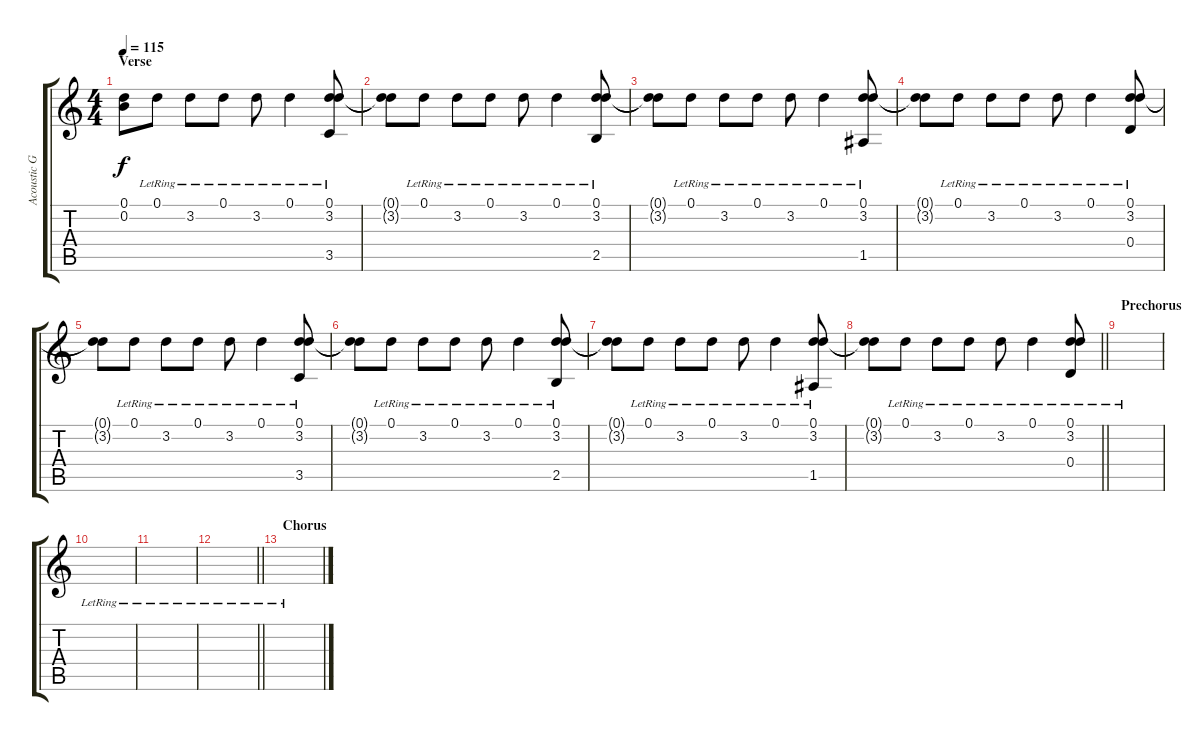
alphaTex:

\track ("Acoustic Guitar" "Acoustic G") {instrument acousticguitarnylon}
\staff {score tabs}
\tuning (D4 B3 G3 D3 A2 E2) {hide}
\ts (4 4)
\section ("" "Verse")
\tempo 115
\clef g2
\ks c
(0.1 0.2).8{dy f} 0.1{lr}.8 3.2{lr}.8 0.1{lr}.8 3.2{lr}.8 0.1{lr}.4 (0.1{lr} 3.2{lr} 3.5{lr}).8 |
(0.1{t} 3.2{t}).8 0.1{lr}.8 3.2{lr}.8 0.1{lr}.8 3.2{lr}.8 0.1{lr}.4 (0.1{lr} 3.2{lr} 2.5{lr}).8 |
(0.1{t} 3.2{t}).8 0.1{lr}.8 3.2{lr}.8 0.1{lr}.8 3.2{lr}.8 0.1{lr}.4 (0.1{lr} 3.2{lr} 1.5{lr}).8 |
(0.1{t} 3.2{t}).8 0.1{lr}.8 3.2{lr}.8 0.1{lr}.8 3.2{lr}.8 0.1{lr}.4 (0.1{lr} 3.2{lr} 0.4{lr}).8 |
(0.1{t} 3.2{t}).8 0.1{lr}.8 3.2{lr}.8 0.1{lr}.8 3.2{lr}.8 0.1{lr}.4 (0.1{lr} 3.2{lr} 3.5{lr}).8 |
(0.1{t} 3.2{t}).8 0.1{lr}.8 3.2{lr}.8 0.1{lr}.8 3.2{lr}.8 0.1{lr}.4 (0.1{lr} 3.2{lr} 2.5{lr}).8 |
(0.1{t} 3.2{t}).8 0.1{lr}.8 3.2{lr}.8 0.1{lr}.8 3.2{lr}.8 0.1{lr}.4 (0.1{lr} 3.2{lr} 1.5{lr}).8 |
\barLineRight lightlight
(0.1{t} 3.2{t}).8 0.1{lr}.8 3.2{lr}.8 0.1{lr}.8 3.2{lr}.8 0.1{lr}.4 (0.1{lr} 3.2{lr} 0.4{lr}).8 |
\section ("" "Prechorus")
|
|
|
\barLineRight lightlight
|
\section ("" "Chorus")
